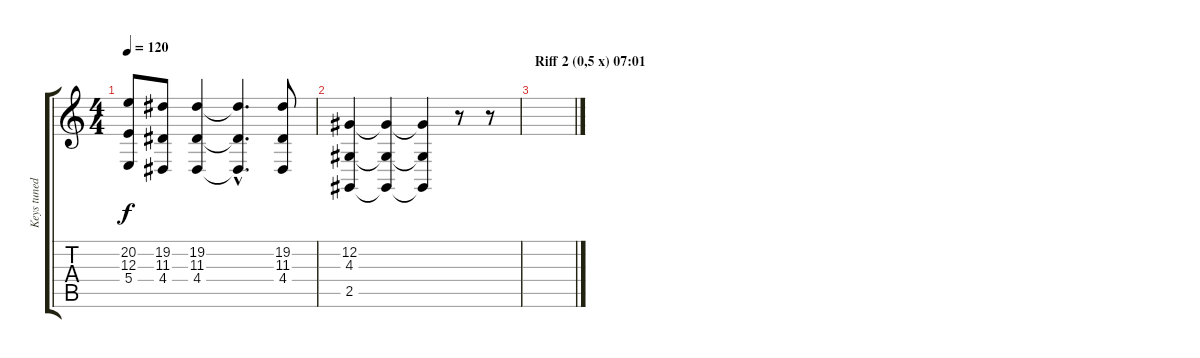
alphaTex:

\track ("Keys tuned to C#" "Keys tuned") {instrument stringensemble1}
\staff {score tabs}
\tuning (Db4 Ab3 E3 B2 Gb2 Db2) {hide}
\ts (4 4)
\tempo 120
\clef g2
\ks c
(20.2 12.3 5.4).8{dy f} (19.2 11.3 4.4).8 (19.2 11.3 4.4).4 (19.2{hac t} 11.3{hac t} 4.4{hac t}).4{d} (19.2 11.3 4.4).8 |
(12.2 4.3 2.5).4 (12.2{t} 4.3{t} 2.5{t}).4 (12.2{t} 4.3{t} 2.5{t}).4 r.8 r.8 |
\section ("" "Riff 2 (0,5 x) 07:01")
